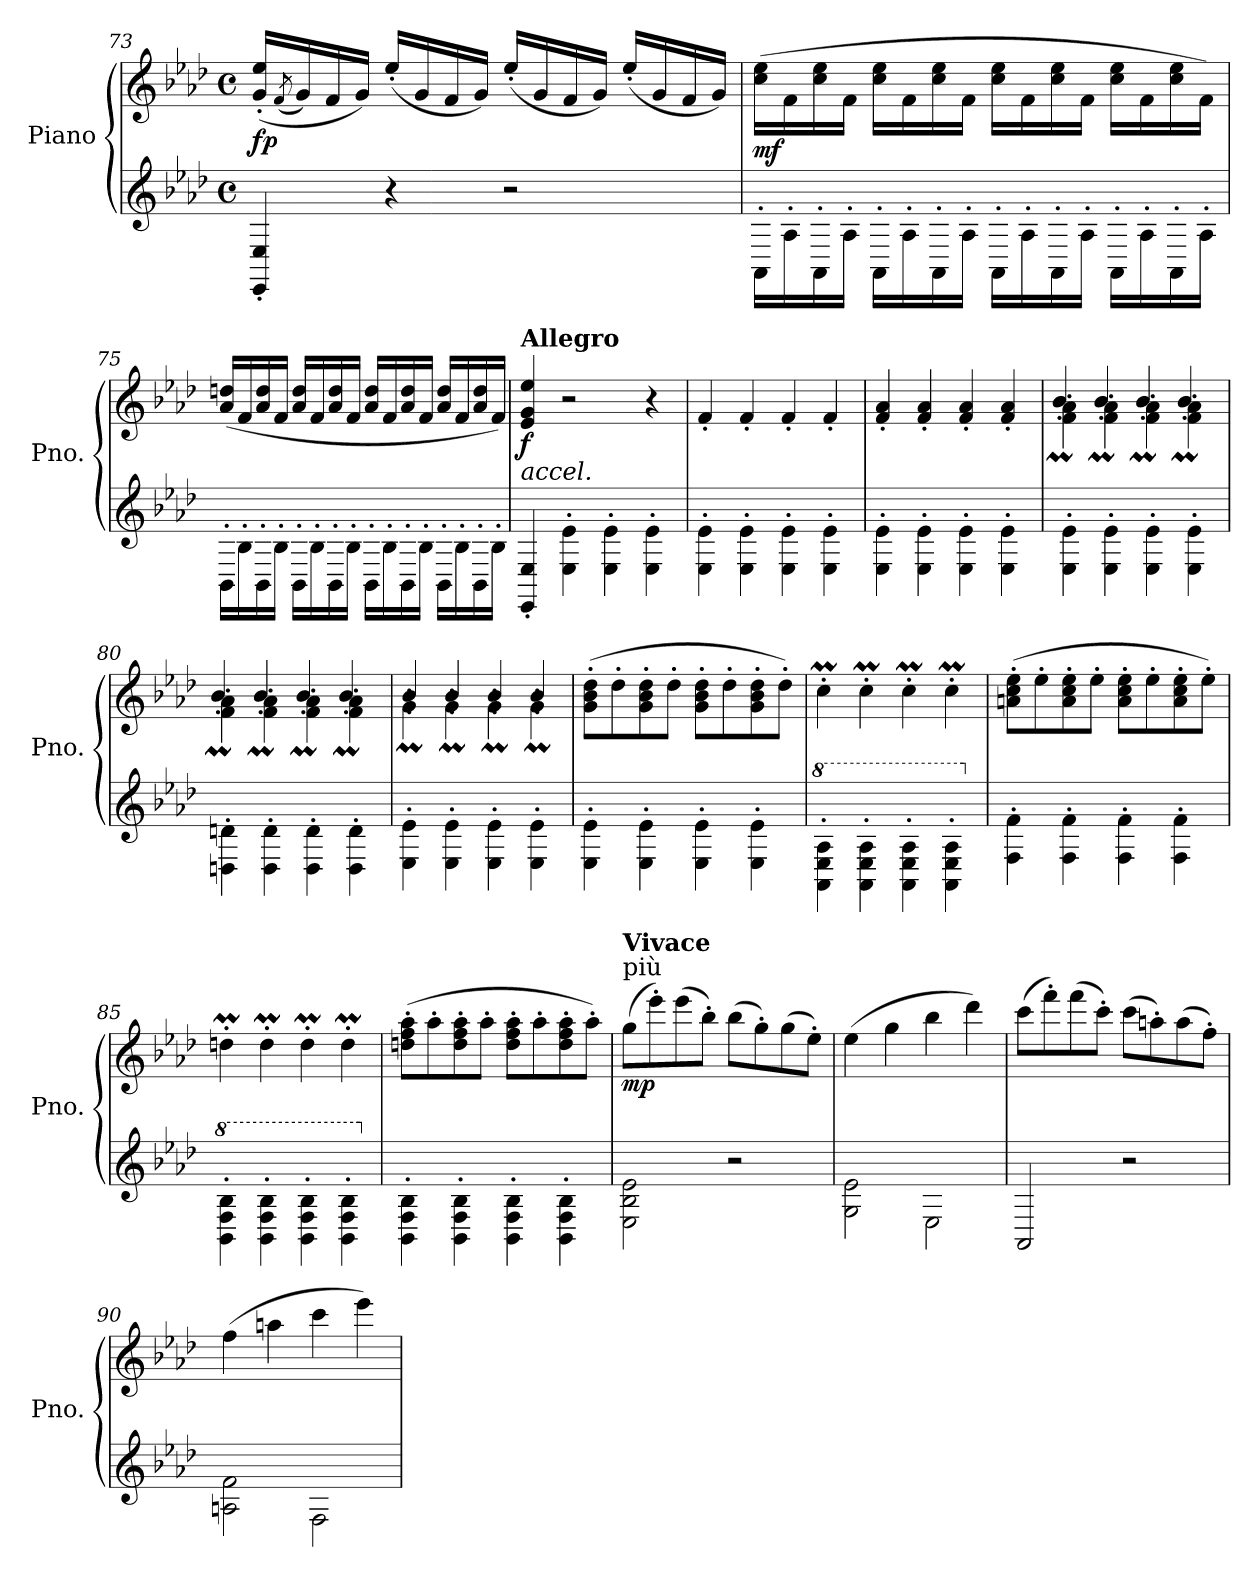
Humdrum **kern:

**kern	**kern	**dynam
*part1	*part1	*part1
*staff2	*staff1	*staff1/2
*I"Piano	*	*
*I'Pno.	*	*
!!LO:PB:g=z
*clefG2	*clefG2	*
*k[b-e-a-d-]	*k[b-e-a-d-]	*
*M4/4	*M4/4	*
*met(c)	*met(c)	*
=73	=73	=73
!	!	!LO:DY:b
4EE-/' 4E-/'	(<16g/' 16ee-/'LL	fp
.	(<8qf/	.
.	16g/)	.
.	16f/	.
.	16g/JJ)	.
4r	(<16ee-'/LL	.
.	16g/	.
.	16f/	.
.	16g/JJ)	.
2r	(<16ee-'/LL	.
.	16g/	.
.	16f/	.
.	16g/JJ)	.
.	(<16ee-'/LL	.
.	16g/	.
.	16f/	.
.	16g/JJ)	.
=74	=74	=74
!	!	!LO:DY:b
16AA-'\LL	(>16cc\ 16ee-\LL	mf
16A-'\	16f\	.
16AA-'\	16cc\ 16ee-\	.
16A-'\JJ	16f\JJ	.
16AA-'\LL	16cc\ 16ee-\LL	.
16A-'\	16f\	.
16AA-'\	16cc\ 16ee-\	.
16A-'\JJ	16f\JJ	.
16AA-'\LL	16cc\ 16ee-\LL	.
16A-'\	16f\	.
16AA-'\	16cc\ 16ee-\	.
16A-'\JJ	16f\JJ	.
16AA-'\LL	16cc\ 16ee-\LL	.
16A-'\	16f\	.
16AA-'\	16cc\ 16ee-\	.
16A-'\JJ	16f\JJ)	.
=75	=75	=75
16BB-'\LL	(<16a-/ 16ddn/LL	.
16B-'\	16f/	.
16BB-'\	16a-/ 16dd/	.
16B-'\JJ	16f/JJ	.
16BB-'\LL	16a-/ 16dd/LL	.
16B-'\	16f/	.
16BB-'\	16a-/ 16dd/	.
16B-'\JJ	16f/JJ	.
16BB-'\LL	16a-/ 16dd/LL	.
16B-'\	16f/	.
16BB-'\	16a-/ 16dd/	.
16B-'\JJ	16f/JJ	.
16BB-'\LL	16a-/ 16dd/LL	.
16B-'\	16f/	.
16BB-'\	16a-/ 16dd/	.
16B-'\JJ	16f/JJ)	.
=76	=76	=76
!	!LO:TX:a:B:t=Allegro	!
!	!LO:TX:b:i:t=accel.	!
!	!	!LO:DY:b
4EE-/' 4E-/'	4e-/ 4g/ 4ee-/	f
4E-\' 4e-\'	2r	.
4E-\' 4e-\'	.	.
4E-\' 4e-\'	4r	.
!!LO:LB:g=z
=77	=77	=77
4E-\' 4e-\'	4f'/	.
4E-\' 4e-\'	4f'/	.
4E-\' 4e-\'	4f'/	.
4E-\' 4e-\'	4f'/	.
=78	=78	=78
4E-\' 4e-\'	4f/' 4a-/'	.
4E-\' 4e-\'	4f/' 4a-/'	.
4E-\' 4e-\'	4f/' 4a-/'	.
4E-\' 4e-\'	4f/' 4a-/'	.
=79	=79	=79
*	*^	*
4E-\' 4e-\'	4f\' 4a-\'	4b-M'/	.
4E-\' 4e-\'	4f\' 4a-\'	4b-M'/	.
4E-\' 4e-\'	4f\' 4a-\'	4b-M'/	.
4E-\' 4e-\'	4f\' 4a-\'	4b-M'/	.
=80	=80	=80	=80
4Dn\' 4dn\'	4f\' 4a-\'	4b-M'/	.
4D\' 4d\'	4f\' 4a-\'	4b-M'/	.
4D\' 4d\'	4f\' 4a-\'	4b-M'/	.
4D\' 4d\'	4f\' 4a-\'	4b-M'/	.
=81	=81	=81	=81
4E-\' 4e-\'	4g'\	4b-M'/	.
4E-\' 4e-\'	4g'\	4b-M'/	.
4E-\' 4e-\'	4g'\	4b-M'/	.
4E-\' 4e-\'	4g'\	4b-M'/	.
*	*v	*v	*
=82	=82	=82
4E-\' 4e-\'	(>8g\' 8b-\' 8dd-\'L	.
.	8dd-'\	.
4E-\' 4e-\'	8g\' 8b-\' 8dd-\'	.
.	8dd-'\J	.
4E-\' 4e-\'	8g\' 8b-\' 8dd-\'L	.
.	8dd-'\	.
4E-\' 4e-\'	8g\' 8b-\' 8dd-\'	.
.	8dd-'\J)	.
=83	=83	=83
*8va	*	*
4A-\' 4e-\' 4a-\'	4ccm'\	.
4A-\' 4e-\' 4a-\'	4ccm'\	.
4A-\' 4e-\' 4a-\'	4ccm'\	.
4A-\' 4e-\' 4a-\'	4ccm'\	.
!!LO:LB:g=z
=84	=84	=84
*X8va	*	*
4F\' 4f\'	(>8an\' 8cc\' 8ee-\'L	.
.	8ee-'\	.
4F\' 4f\'	8a\' 8cc\' 8ee-\'	.
.	8ee-'\J	.
4F\' 4f\'	8a\' 8cc\' 8ee-\'L	.
.	8ee-'\	.
4F\' 4f\'	8a\' 8cc\' 8ee-\'	.
.	8ee-'\J)	.
!!LO:LB:g=z
=85	=85	=85
*8va	*	*
4B-\' 4f\' 4b-\'	4ddnm'\	.
4B-\' 4f\' 4b-\'	4ddm'\	.
4B-\' 4f\' 4b-\'	4ddm'\	.
4B-\' 4f\' 4b-\'	4ddm'\	.
=86	=86	=86
*X8va	*	*
4BB-\' 4F\' 4B-\'	(>8ddn\' 8ff\' 8aa-\'L	.
.	8aa-'\	.
4BB-\' 4F\' 4B-\'	8dd\' 8ff\' 8aa-\'	.
.	8aa-'\J	.
4BB-\' 4F\' 4B-\'	8dd\' 8ff\' 8aa-\'L	.
.	8aa-'\	.
4BB-\' 4F\' 4B-\'	8dd\' 8ff\' 8aa-\'	.
.	8aa-'\J)	.
=87	=87	=87
!	!LO:TX:a:t=più	!
!	!LO:TX:a:B:t=Vivace	!
!	!	!LO:DY:b
2E-\ 2B-\ 2e-\	(>8gg\L	mp
.	8eee-'\)	.
.	(>8eee-\	.
.	8bb-'\J)	.
2r	(>8bb-\L	.
.	8gg'\)	.
.	(>8gg\	.
.	8ee-'\J)	.
=88	=88	=88
2G\ 2e-\	(>4ee-\	.
.	4gg\	.
2E-\	4bb-\	.
.	4ddd-\)	.
=89	=89	=89
2AA-/	(>8ccc\L	.
.	8fff'\)	.
.	(>8fff\	.
.	8ccc'\J)	.
2r	(>8ccc\L	.
.	8aan'\)	.
.	(>8aa\	.
.	8ff'\J)	.
=90	=90	=90
2An\ 2f\	(>4ff\	.
.	4aan\	.
2F\	4ccc\	.
.	4eee-\)	.
=	=	=
*-	*-	*-
